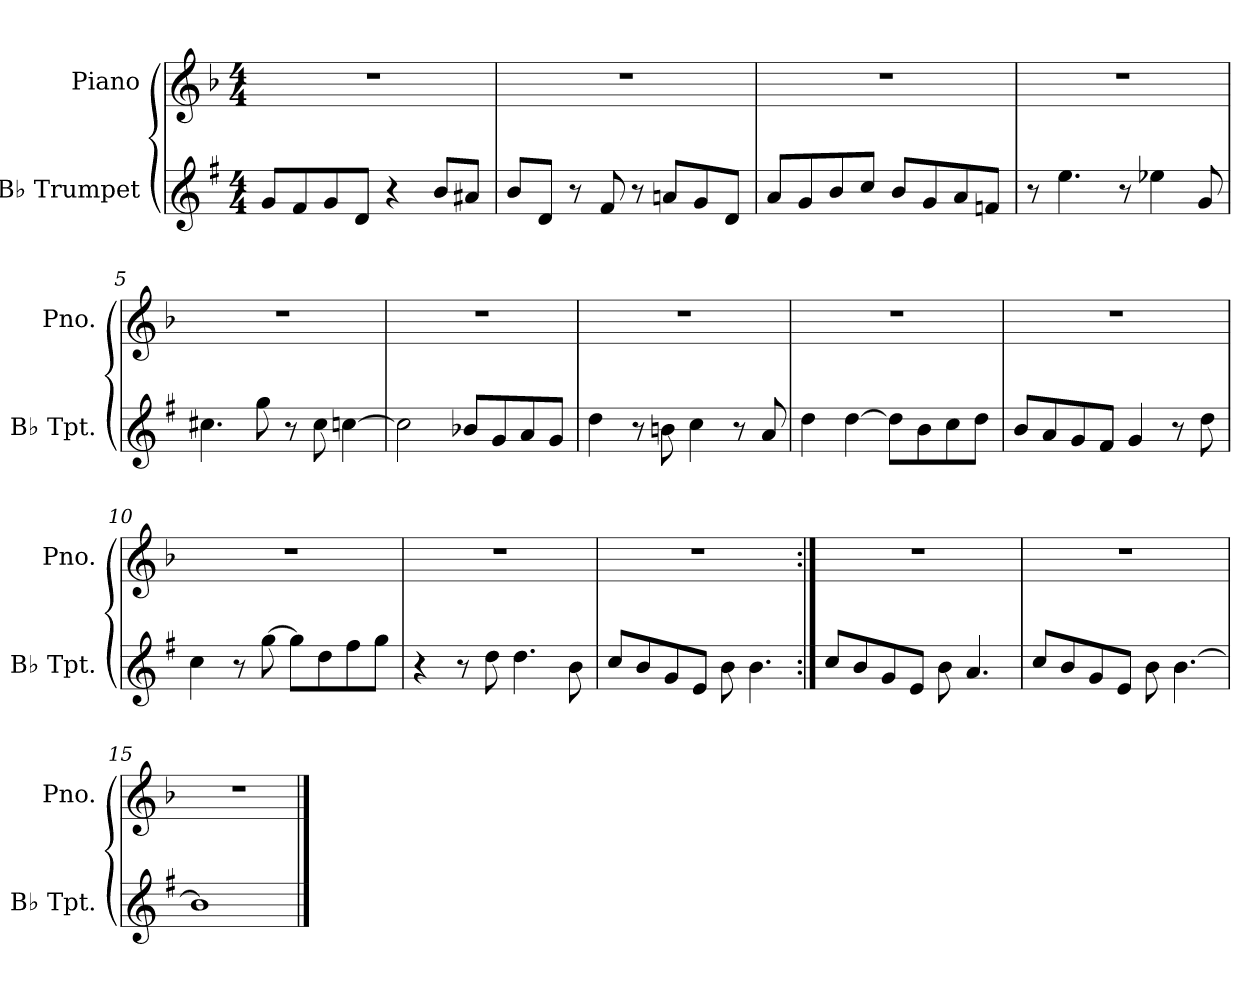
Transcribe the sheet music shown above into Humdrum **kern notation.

**kern	**kern
*part2	*part1
*staff2	*staff1
*I"B♭ Trumpet	*I"Piano
*I'B♭ Tpt.	*I'Pno.
*clefG2	*clefG2
*ITrd1c2	*
*k[b-]	*k[b-]
*M4/4	*M4/4
=1	=1
8f/L	1r
8e/	.
8f/	.
8c/J	.
4r	.
8a/L	.
8g#X/J	.
=2	=2
8a/L	1r
8c/J	.
8r	.
8e/	.
8r	.
8gn/L	.
8f/	.
8c/J	.
=3	=3
8g/L	1r
8f/	.
8a/	.
8b-/J	.
8a/L	.
8f/	.
8g/	.
8e-X/J	.
!!LO:LB:g=z
=4	=4
8r	1r
4.dd\	.
8r	.
4dd-X\	.
8f/	.
=5	=5
4.bn\	1r
8ff\	.
8r	.
8b\	.
[4b-X\	.
=6	=6
2b-\]	1r
8a-X/L	.
8f/	.
8g/	.
8f/J	.
!!LO:LB:g=z
=7	=7
4cc\	1r
8r	.
8an\	.
4b-\	.
8r	.
8g/	.
=8	=8
4cc\	1r
[4cc\	.
8cc\L]	.
8a\	.
8b-\	.
8cc\J	.
=9	=9
8a/L	1r
8g/	.
8f/	.
8e/J	.
4f/	.
8r	.
8cc\	.
!!LO:LB:g=z
=10	=10
4b-\	1r
8r	.
[8ff\	.
8ff\L]	.
8cc\	.
8ee\	.
8ff\J	.
=11	=11
4r	1r
8r	.
8cc\	.
4.cc\	.
8a\	.
=12	=12
8b-/L	1r
8a/	.
8f/	.
8d/J	.
8a\	.
4.a\	.
!!LO:LB:g=z
=13:|!	=13:|!
8b-/L	1r
8a/	.
8f/	.
8d/J	.
8a\	.
4.g/	.
=14	=14
8b-/L	1r
8a/	.
8f/	.
8d/J	.
8a\	.
[4.a\	.
=15	=15
1a]	1r
==	==
*-	*-
